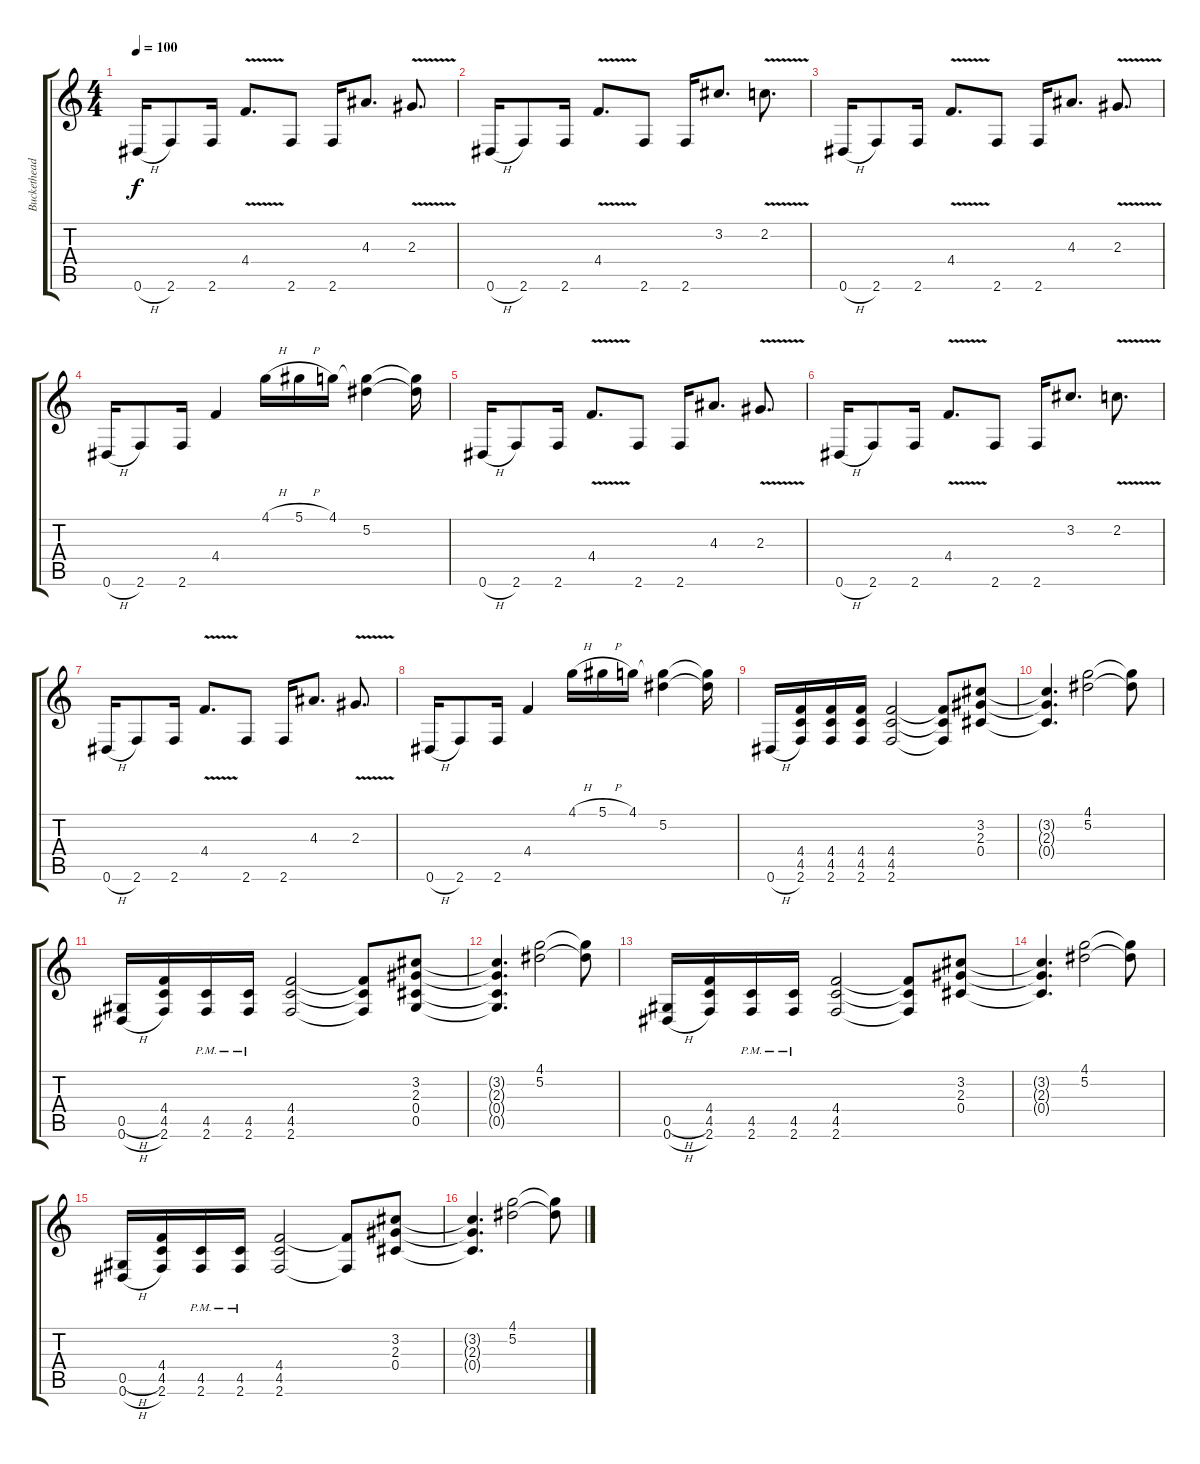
\track ("Buckethead Lead" "Buckethead") {instrument electricguitarjazz}
\staff {score tabs}
\tuning (Eb4 Bb3 Gb3 Db3 Ab2 Eb2) {hide}
\ts (4 4)
\tempo 100
\clef g2
\ks c
0.6{h}.16{dy f} 2.6.8 2.6.16 4.4{v}.8{d} 2.6.8 2.6.16 4.3.8{d} 2.3{v}.8{d} |
0.6{h}.16 2.6.8 2.6.16 4.4{v}.8{d} 2.6.8 2.6.16 3.2.8{d} 2.2{v}.8{d} |
0.6{h}.16 2.6.8 2.6.16 4.4{v}.8{d} 2.6.8 2.6.16 4.3.8{d} 2.3{v}.8{d} |
0.6{h}.16 2.6.8 2.6.16 4.4.4 4.1{h}.16 5.1{h}.16 4.1.16 (4.1{t} 5.2).4 (4.1{t} 5.2{t}).16 |
0.6{h}.16 2.6.8 2.6.16 4.4{v}.8{d} 2.6.8 2.6.16 4.3.8{d} 2.3{v}.8{d} |
0.6{h}.16 2.6.8 2.6.16 4.4{v}.8{d} 2.6.8 2.6.16 3.2.8{d} 2.2{v}.8{d} |
0.6{h}.16 2.6.8 2.6.16 4.4{v}.8{d} 2.6.8 2.6.16 4.3.8{d} 2.3{v}.8{d} |
0.6{h}.16 2.6.8 2.6.16 4.4.4 4.1{h}.16 5.1{h}.16 4.1.16 (4.1{t} 5.2).4 (4.1{t} 5.2{t}).16 |
0.6{h}.16 (4.4 4.5 2.6).16 (4.4 4.5 2.6).16 (4.4 4.5 2.6).16 (4.4 4.5 2.6).2 (4.4{t} 4.5{t} 2.6{t}).8 (3.2 2.3 0.4).8 |
(3.2{t} 2.3{t} 0.4{t}).4{d} (4.1 5.2).2 (4.1{t} 5.2{t}).8 |
(0.5{h} 0.6{h}).16 (4.4 4.5 2.6).16 (4.5{pm} 2.6{pm}).16 (4.5{pm} 2.6{pm}).16 (4.4 4.5 2.6).2 (4.4{t} 4.5{t} 2.6{t}).8 (3.2 2.3 0.4 0.5).8 |
(3.2{t} 2.3{t} 0.4{t} 0.5{t}).4{d} (4.1 5.2).2 (4.1{t} 5.2{t}).8 |
(0.5{h} 0.6{h}).16 (4.4 4.5 2.6).16 (4.5{pm} 2.6{pm}).16 (4.5{pm} 2.6{pm}).16 (4.4 4.5 2.6).2 (4.4{t} 4.5{t} 2.6{t}).8 (3.2 2.3 0.4).8 |
(3.2{t} 2.3{t} 0.4{t}).4{d} (4.1 5.2).2 (4.1{t} 5.2{t}).8 |
(0.5{h} 0.6{h}).16 (4.4 4.5 2.6).16 (4.5{pm} 2.6{pm}).16 (4.5{pm} 2.6{pm}).16 (4.4 4.5 2.6).2 (4.4{t} 2.6{t}).8 (3.2 2.3 0.4).8 |
(3.2{t} 2.3{t} 0.4{t}).4{d} (4.1 5.2).2 (4.1{t} 5.2{t}).8
